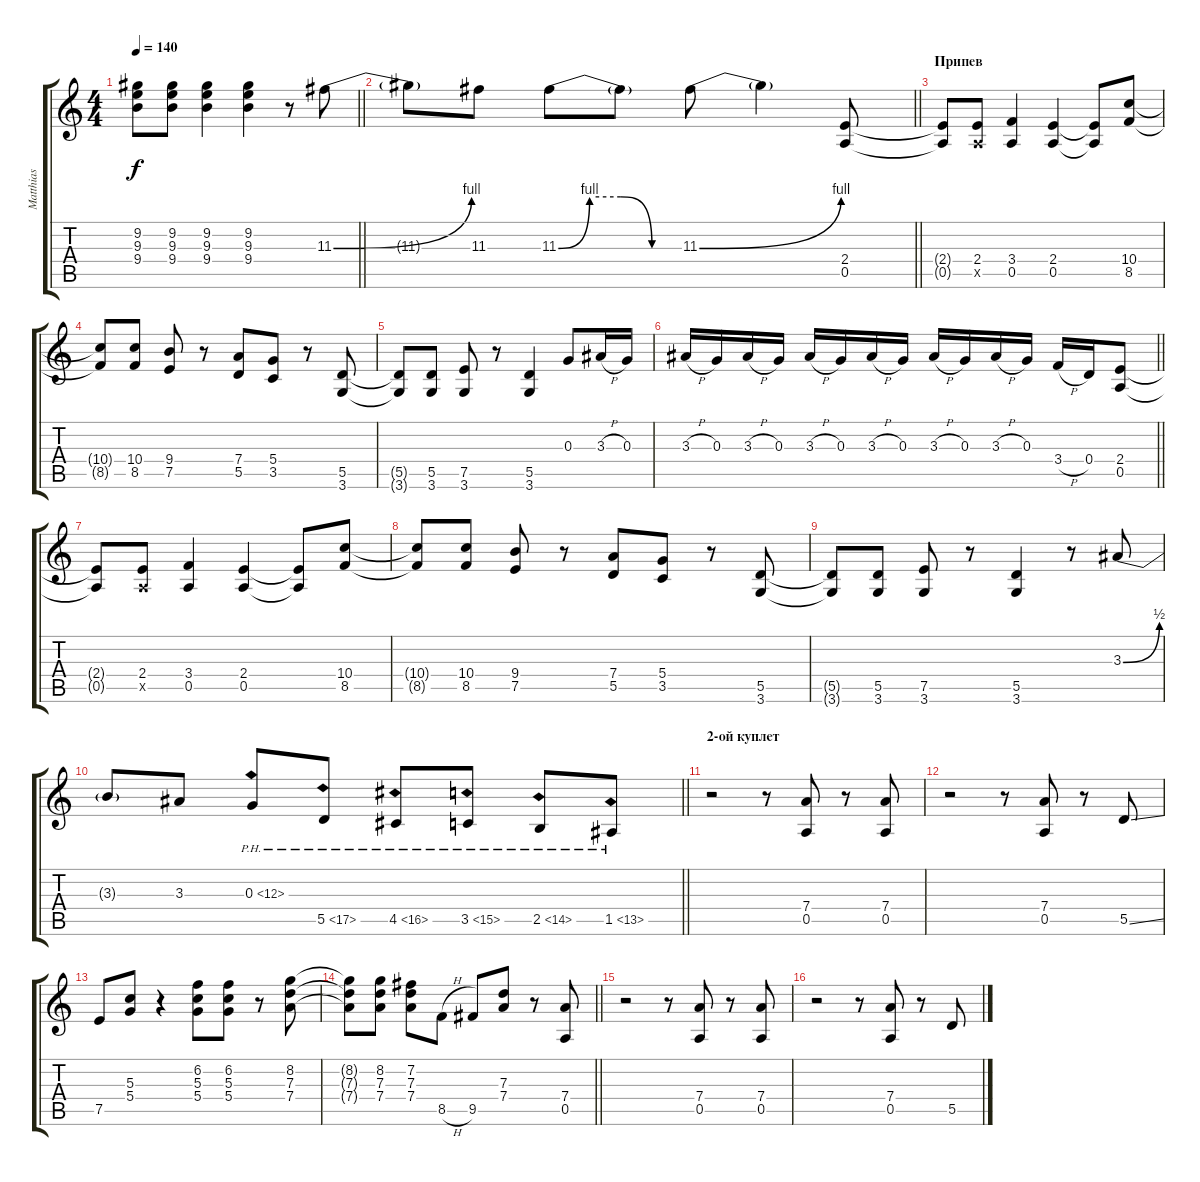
\track ("Matthias" "Matthias") {instrument overdrivenguitar}
\staff {score tabs}
\tuning (E4 B3 G3 D3 A2 E2) {hide}
\ts (4 4)
\tempo 140
\clef g2
\barLineRight lightlight
\ks c
(9.2{t} 9.3{t} 9.4{t}).8{dy f} (9.2 9.3 9.4).8 (9.2 9.3 9.4).4 (9.2 9.3 9.4).4 r.8 11.3{be (bend 0 0 60 4)}.8 |
\barLineRight lightlight
11.3{t}.8 11.3.8 11.3{be (custom 0 0 15 4 30 4 45 0 60 0)}.8 11.3{t}.8 11.3{be (bend 0 0 60 4)}.8 11.3{t}.4 (2.4 0.5).8 |
\section ("" "Припев")
(2.4{t} 0.5{t}).8 (2.4 0.5{x}).8 (3.4 0.5).4 (2.4 0.5).4 (2.4{t} 0.5{t}).8 (10.4 8.5).8 |
(10.4{t} 8.5{t}).8 (10.4 8.5).8 (9.4 7.5).8 r.8 (7.4 5.5).8 (5.4 3.5).8 r.8 (5.5 3.6).8 |
(5.5{t} 3.6{t}).8 (5.5 3.6).8 (7.5 3.6).8 r.8 (5.5 3.6).4 0.3.8 3.3{h}.16 0.3.16 |
\barLineRight lightlight
3.3{h}.16 0.3.16 3.3{h}.16 0.3.16 3.3{h}.16 0.3.16 3.3{h}.16 0.3.16 3.3{h}.16 0.3.16 3.3{h}.16 0.3.16 3.4{h}.16 0.4.16 (2.4 0.5).8 |
(2.4{t} 0.5{t}).8 (2.4 0.5{x}).8 (3.4 0.5).4 (2.4 0.5).4 (2.4{t} 0.5{t}).8 (10.4 8.5).8 |
(10.4{t} 8.5{t}).8 (10.4 8.5).8 (9.4 7.5).8 r.8 (7.4 5.5).8 (5.4 3.5).8 r.8 (5.5 3.6).8 |
(5.5{t} 3.6{t}).8 (5.5 3.6).8 (7.5 3.6).8 r.8 (5.5 3.6).4 r.8 3.3{be (bend 0 0 60 2)}.8 |
\barLineRight lightlight
3.3{t}.8 3.3.8 0.3{ph 12}.8 5.5{ph 12}.8 4.5{ph 12}.8 3.5{ph 12}.8 2.5{ph 12}.8 1.5{ph 12}.8 |
\section ("" "2-ой куплет")
r.2 r.8 (7.4 0.5).8 r.8 (7.4 0.5).8 |
r.2 r.8 (7.4 0.5).8 r.8 5.5{ss}.8 |
7.5.8 (5.3 5.4).8 r.4 (6.2 5.3 5.4).8 (6.2 5.3 5.4).8 r.8 (8.2 7.3 7.4).8 |
\barLineRight lightlight
(8.2{t} 7.3{t} 7.4{t}).8 (8.2 7.3 7.4).8 (7.2 7.3 7.4).8 8.5{h}.8 9.5.8 (7.3 7.4).8 r.8 (7.4 0.5).8 |
r.2 r.8 (7.4 0.5).8 r.8 (7.4 0.5).8 |
r.2 r.8 (7.4 0.5).8 r.8 5.5{ss}.8
